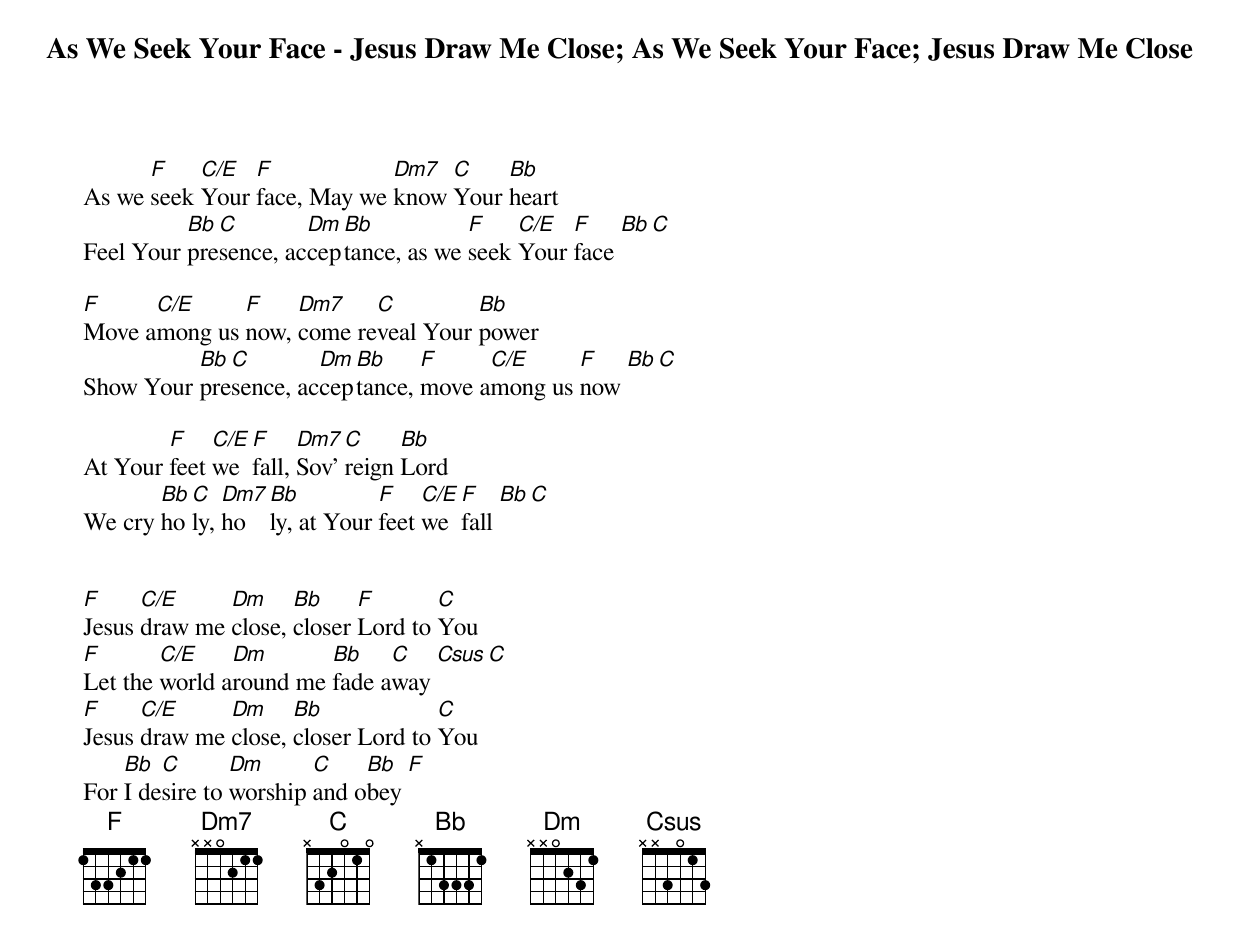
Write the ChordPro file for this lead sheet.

{title: As We Seek Your Face - Jesus Draw Me Close}
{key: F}
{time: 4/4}
{title: As We Seek Your Face}
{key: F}
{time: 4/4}
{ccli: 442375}
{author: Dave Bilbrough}
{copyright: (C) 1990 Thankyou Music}

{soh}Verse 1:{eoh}
As we [F]seek [C/E]Your [F]face, May we [Dm7]know [C]Your [Bb]heart
Feel Your [Bb]pre[C]sence, ac[Dm]cep[Bb]tance, as we [F]seek [C/E]Your [F]face [Bb][C]

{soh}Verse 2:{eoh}
[F]Move a[C/E]mong us [F]now, [Dm7]come re[C]veal Your [Bb]power
Show Your [Bb]pre[C]sence, ac[Dm]cep[Bb]tance, [F]move a[C/E]mong us [F]now [Bb][C]

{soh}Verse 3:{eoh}
At Your [F]feet [C/E]we [F]fall, [Dm7]Sov'[C]reign [Bb]Lord
We cry [Bb]ho[C]ly, [Dm7]ho[Bb]ly, at Your [F]feet [C/E]we [F]fall [Bb][C]

{title: Jesus Draw Me Close}
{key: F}
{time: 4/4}
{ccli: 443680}
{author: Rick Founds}
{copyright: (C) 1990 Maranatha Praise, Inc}

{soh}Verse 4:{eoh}
[F]Jesus [C/E]draw me [Dm]close, [Bb]closer [F]Lord to [C]You
[F]Let the [C/E]world a[Dm]round me [Bb]fade a[C]way [Csus][C]
[F]Jesus [C/E]draw me [Dm]close, [Bb]closer Lord to [C]You
For [Bb]I de[C]sire to [Dm]worship [C]and o[Bb]bey [F]
